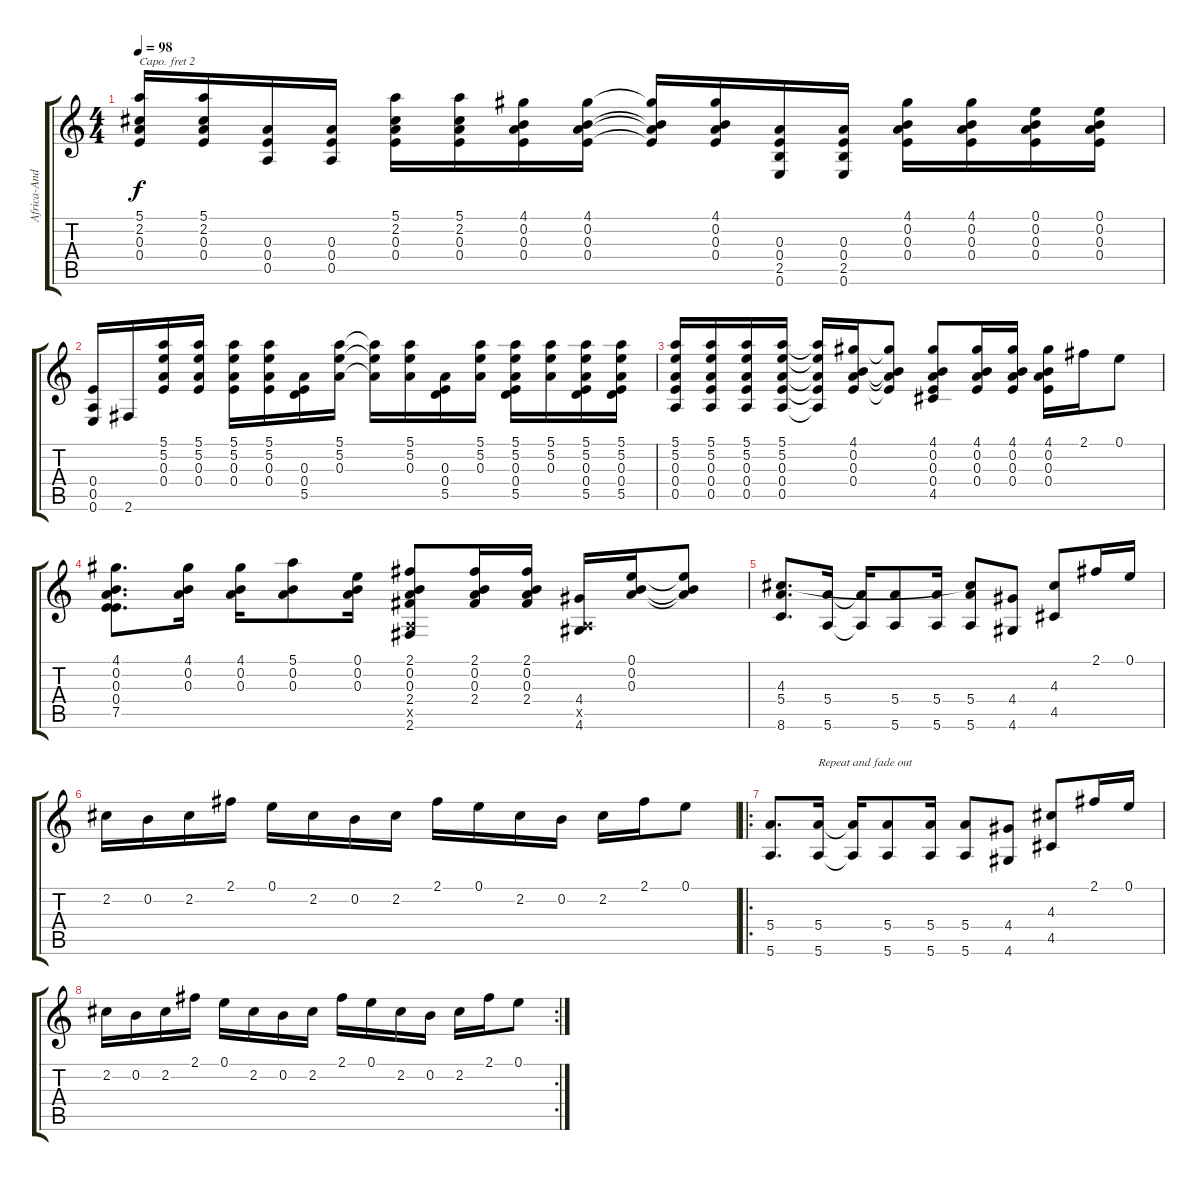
\track ("Africa-Andy Mckee" "Africa-And") {instrument acousticguitarsteel}
\staff {score tabs}
\capo 2
\tuning (D4 A3 G3 D3 G2 D2) {hide}
\ts (4 4)
\tempo 98
\clef g2
\ks c
(5.1{t} 2.2{t} 0.3{t} 0.4{t}).16{dy f} (5.1 2.2 0.3 0.4).16 (0.3 0.4 0.5).16 (0.3 0.4 0.5).16 (5.1 2.2 0.3 0.4).16 (5.1 2.2 0.3 0.4).16 (4.1 0.2 0.3 0.4).16 (4.1 0.2 0.3 0.4).16 (4.1{t} 0.2{t} 0.3{t} 0.4{t}).16 (4.1 0.2 0.3 0.4).16 (0.3 0.4 2.5 0.6).16 (0.3 0.4 2.5 0.6).16 (4.1 0.2 0.3 0.4).16 (4.1 0.2 0.3 0.4).16 (0.1 0.2 0.3 0.4).16 (0.1 0.2 0.3 0.4).16 |
(0.4 0.5 0.6).16 2.6.16 (5.1 5.2 0.3 0.4).16 (5.1 5.2 0.3 0.4).16 (5.1 5.2 0.3 0.4).16 (5.1 5.2 0.3 0.4).16 (0.3 0.4 5.5).16 (5.1 5.2 0.3).16 (5.1{t} 5.2{t} 0.3{t}).16 (5.1 5.2 0.3).16 (0.3 0.4 5.5).16 (5.1 5.2 0.3).16 (5.1 5.2 0.3 0.4 5.5).16{txt ""} (5.1 5.2 0.3).16 (5.1 5.2 0.3 0.4 5.5).16 (5.1 5.2 0.3 0.4 5.5).16 |
(5.1 5.2 0.3 0.4 0.5).16 (5.1 5.2 0.3 0.4 0.5).16 (5.1 5.2 0.3 0.4 0.5).16 (5.1 5.2 0.3 0.4 0.5).16 (5.1{t} 5.2{t} 0.3{t} 0.4{t} 0.5{t}).16 (4.1 0.2 0.3 0.4).16 (4.1{t} 0.2{t} 0.3{t} 0.4{t}).8 (4.1 0.2 0.3 0.4 4.5).8 (4.1 0.2 0.3 0.4).16 (4.1 0.2 0.3 0.4).16 (4.1 0.2 0.3 0.4).16 2.1.16 0.1.8 |
(4.1 0.2 0.3 0.4 7.5).8{d} (4.1 0.2 0.3).16 (4.1 0.2 0.3).16 (5.1 0.2 0.3).8 (0.1 0.2 0.3).16 (2.1 0.2 0.3 2.4 0.5{x} 2.6).8 (2.1 0.2 0.3 2.4).16 (2.1 0.2 0.3 2.4).16 (4.4 0.5{x} 4.6).16 (0.1 0.2 0.3).16 (0.1{t} 0.2{t} 0.3{t}).8 |
(4.3 5.4 8.6).8{d} (5.4 5.6).16 (5.4{t} 5.6{t}).16 (5.4 5.6).8 (5.4 5.6).16 (4.3{t} 5.4 5.6).8 (4.4 4.6).8 (4.3 4.5).8 2.1.16 0.1.16 |
2.2.16 0.2.16 2.2.16 2.1.16 0.1.16 2.2.16 0.2.16 2.2.16 2.1.16 0.1.16 2.2.16 0.2.16 2.2.16 2.1.16 0.1.8 |
\ro
(5.4 5.6).8{d} (5.4 5.6).16{txt "Repeat and fade out"} (5.4{t} 5.6{t}).16 (5.4 5.6).8 (5.4 5.6).16 (5.4 5.6).8 (4.4 4.6).8 (4.3 4.5).8 2.1.16 0.1.16 |
\rc 2
2.2.16 0.2.16 2.2.16 2.1.16 0.1.16 2.2.16 0.2.16 2.2.16 2.1.16 0.1.16 2.2.16 0.2.16 2.2.16 2.1.16 0.1.8
